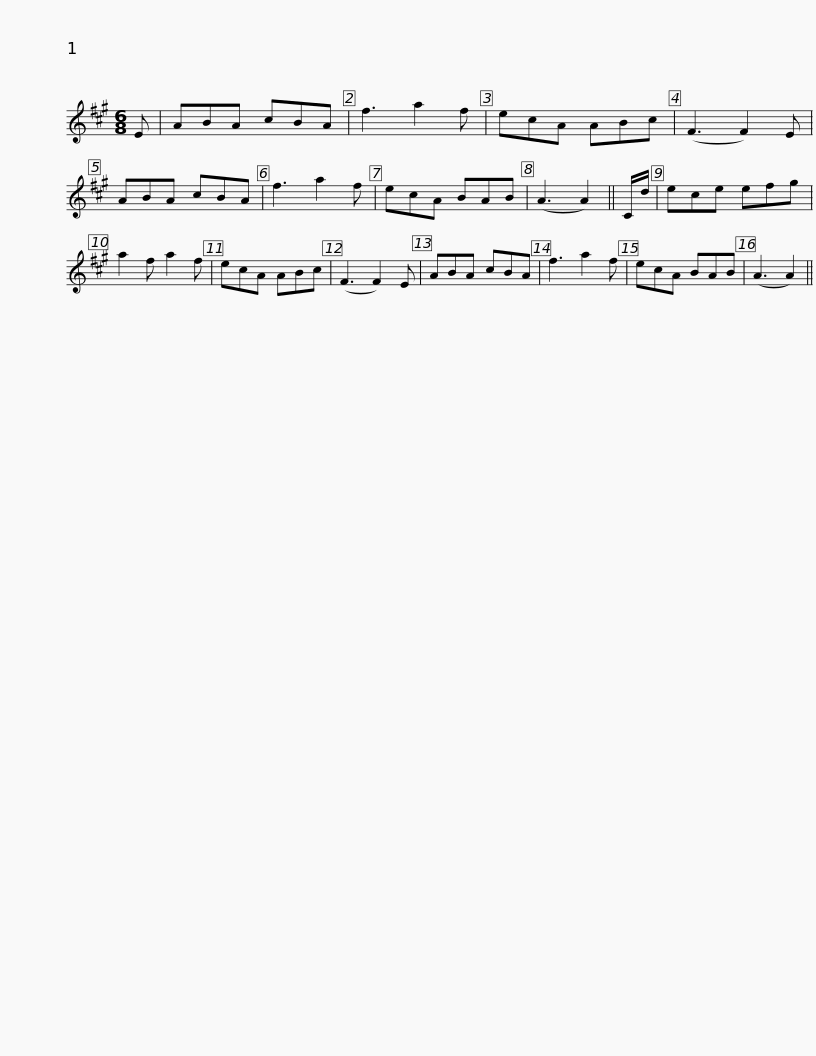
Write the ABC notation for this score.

X:1
L:1/8
M:6/8
I:linebreak $
K:A
V:1 treble
V:1
 E | ABA cBA | f3 a2 f | ecA ABc | (F3 F2) E | %5
 ABA cBA | f3 a2 f | ecA BAB | (A3 A2) || C/d/ |$ %10
 ece efg | a2 f a2 f | ecA ABc | (F3 F2) E | ABA cBA | %15
 f3 a2 f | ecA BAB | (A3 A2) || %18
